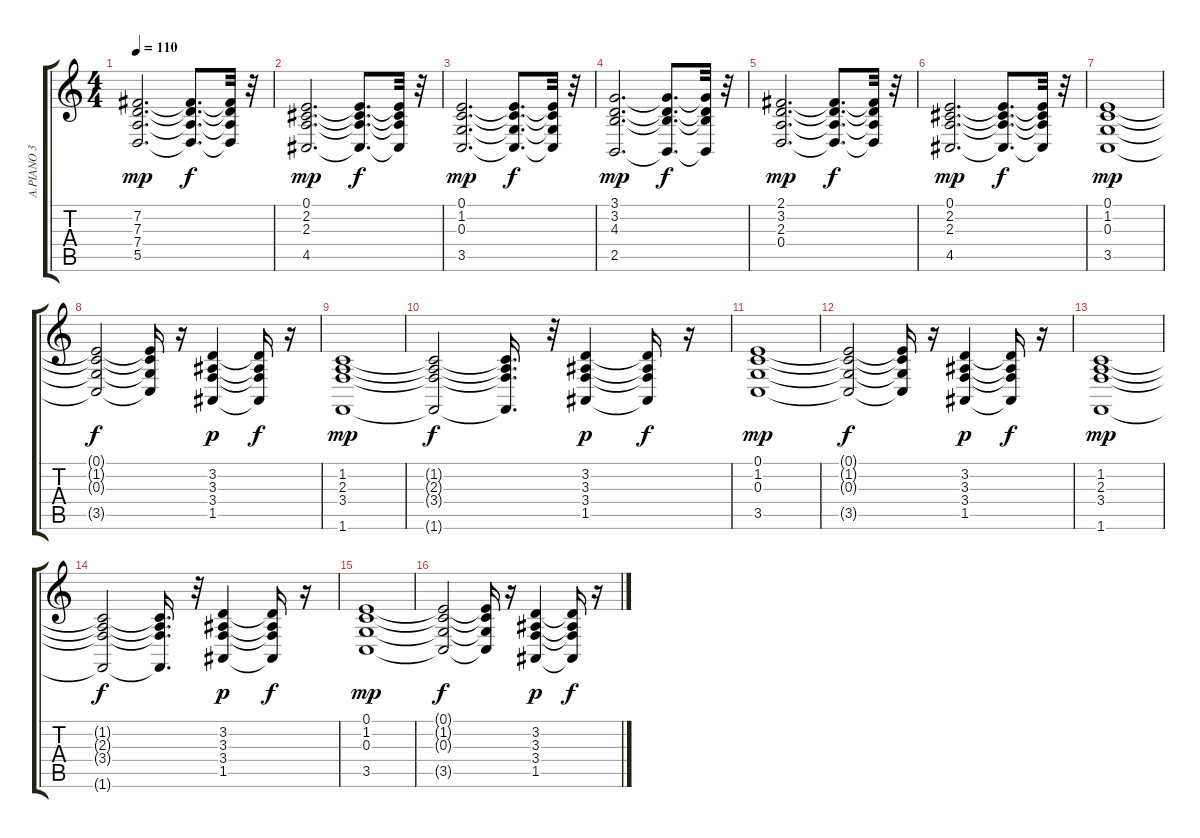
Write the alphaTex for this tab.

\track ("A.PIANO 3" "A.PIANO 3") {instrument electricgrandpiano}
\staff {score tabs}
\tuning (E4 B3 G3 D3 A2 E2) {hide}
\ts (4 4)
\tempo 110
\clef g2
\ks c
(7.2 7.3 7.4 5.5).2{d dy mp} (7.2{t} 7.3{t} 7.4{t} 5.5{t}).8{d dy f} (7.2{t} 7.3{t} 7.4{t} 5.5{t}).32 r.32 |
(0.1 2.2 2.3 4.5).2{d dy mp} (0.1{t} 2.2{t} 2.3{t} 4.5{t}).8{d dy f} (0.1{t} 2.2{t} 2.3{t} 4.5{t}).32 r.32 |
(0.1 1.2 0.3 3.5).2{d dy mp} (0.1{t} 1.2{t} 0.3{t} 3.5{t}).8{d dy f} (0.1{t} 1.2{t} 0.3{t} 3.5{t}).32 r.32 |
(3.1 3.2 4.3 2.5).2{d dy mp} (3.1{t} 3.2{t} 4.3{t} 2.5{t}).8{d dy f} (3.1{t} 3.2{t} 4.3{t} 2.5{t}).32 r.32 |
(2.1 3.2 2.3 0.4).2{d dy mp} (2.1{t} 3.2{t} 2.3{t} 0.4{t}).8{d dy f} (2.1{t} 3.2{t} 2.3{t} 0.4{t}).32 r.32 |
(0.1 2.2 2.3 4.5).2{d dy mp} (0.1{t} 2.2{t} 2.3{t} 4.5{t}).8{d dy f} (0.1{t} 2.2{t} 2.3{t} 4.5{t}).32 r.32 |
(0.1 1.2 0.3 3.5).1{dy mp} |
(0.1{t} 1.2{t} 0.3{t} 3.5{t}).2{dy f} (0.1{t} 1.2{t} 0.3{t} 3.5{t}).16 r.16 (3.2 3.3 3.4 1.5).4{dy p} (3.2{t} 3.3{t} 3.4{t} 1.5{t}).16{dy f} r.16 |
(1.2 2.3 3.4 1.6).1{dy mp} |
(1.2{t} 2.3{t} 3.4{t} 1.6{t}).2{dy f} (1.2{t} 2.3{t} 3.4{t} 1.6{t}).16{d} r.32 (3.2 3.3 3.4 1.5).4{dy p} (3.2{t} 3.3{t} 3.4{t} 1.5{t}).16{dy f} r.16 |
(0.1 1.2 0.3 3.5).1{dy mp} |
(0.1{t} 1.2{t} 0.3{t} 3.5{t}).2{dy f} (0.1{t} 1.2{t} 0.3{t} 3.5{t}).16 r.16 (3.2 3.3 3.4 1.5).4{dy p} (3.2{t} 3.3{t} 3.4{t} 1.5{t}).16{dy f} r.16 |
(1.2 2.3 3.4 1.6).1{dy mp} |
(1.2{t} 2.3{t} 3.4{t} 1.6{t}).2{dy f} (1.2{t} 2.3{t} 3.4{t} 1.6{t}).16{d} r.32 (3.2 3.3 3.4 1.5).4{dy p} (3.2{t} 3.3{t} 3.4{t} 1.5{t}).16{dy f} r.16 |
(0.1 1.2 0.3 3.5).1{dy mp} |
(0.1{t} 1.2{t} 0.3{t} 3.5{t}).2{dy f} (0.1{t} 1.2{t} 0.3{t} 3.5{t}).16 r.16 (3.2 3.3 3.4 1.5).4{dy p} (3.2{t} 3.3{t} 3.4{t} 1.5{t}).16{dy f} r.16
